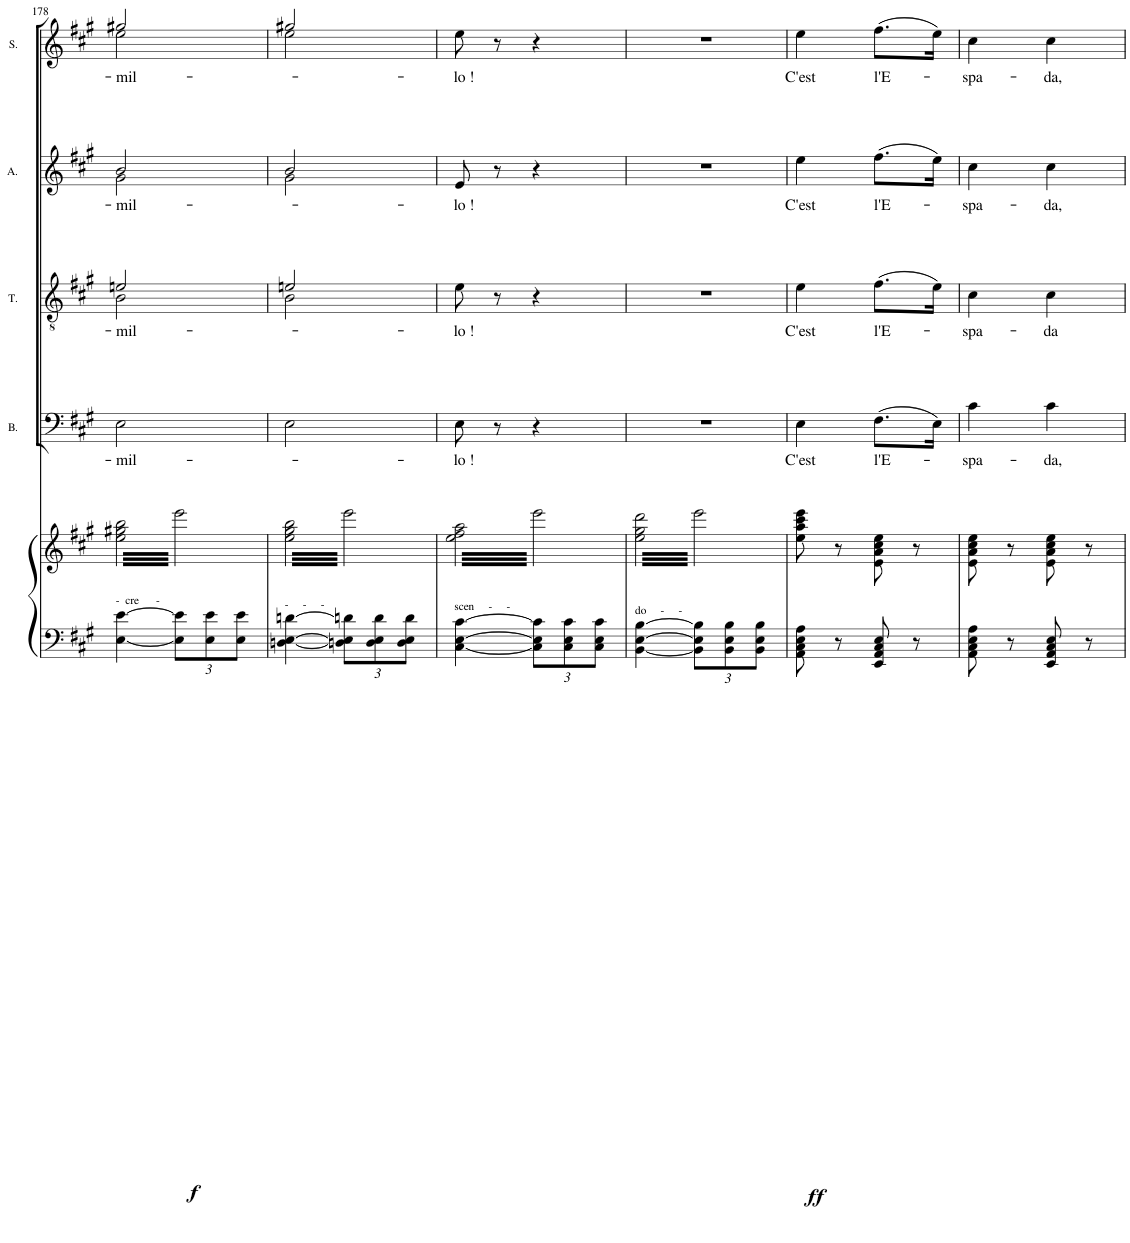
**kern	**kern	**dynam	**kern	**text	**kern	**text	**kern	**text	**kern	**text
*part5	*part5	*part5	*part4	*part4	*part3	*part3	*part2	*part2	*part1	*part1
*staff6	*staff5	*staff5/6	*staff4	*staff4	*staff3	*staff3	*staff2	*staff2	*staff1	*staff1
*I"Piano	*	*	*I"BASSES	*	*I"TENORS.	*	*I"ALTI.	*	*I"SOPRANI	*
*I'Pno	*	*	*I'B.	*	*I'T.	*	*I'A.	*	*I'S.	*
!!LO:PB:g=z
*clefF4	*clefG2	*	*clefF4	*	*clefGv2	*	*clefG2	*	*clefG2	*
*k[f#c#g#]	*k[f#c#g#]	*	*k[f#c#g#]	*	*k[f#c#g#]	*	*k[f#c#g#]	*	*k[f#c#g#]	*
*M2/4	*M2/4	*	*M2/4	*	*M2/4	*	*M2/4	*	*M2/4	*
=178	=178	=178	=178	=178	=178	=178	=178	=178	=178	=178
!LO:TX:a:t=-  cre      -	!	!	!	!	!	!	!	!	!	!
!	!	!LO:DY:b=2	!	!LO:LY:b	!	!LO:LY:b	!	!LO:LY:b	!	!LO:LY:b
*	*	*	*	*	*^	*	*^	*	*^	*
*	*tremolo	*	*	*	*	*	*	*	*	*	*	*	*
[4E\ [4e\	64ee\ 64gg#X\ 64bb\LLLL	f	2E\	-mil-	2en/	2B\	-mil-	2b/	2g#\	-mil-	2gg#X/	2ee\	-mil-
.	64eee\	.	.	.	.	.	.	.	.	.	.	.	.
.	64ee\ 64gg#X\ 64bb\	.	.	.	.	.	.	.	.	.	.	.	.
.	64eee\	.	.	.	.	.	.	.	.	.	.	.	.
.	64ee\ 64gg#X\ 64bb\	.	.	.	.	.	.	.	.	.	.	.	.
.	64eee\	.	.	.	.	.	.	.	.	.	.	.	.
.	64ee\ 64gg#X\ 64bb\	.	.	.	.	.	.	.	.	.	.	.	.
.	64eee\	.	.	.	.	.	.	.	.	.	.	.	.
.	64ee\ 64gg#X\ 64bb\	.	.	.	.	.	.	.	.	.	.	.	.
.	64eee\	.	.	.	.	.	.	.	.	.	.	.	.
.	64ee\ 64gg#X\ 64bb\	.	.	.	.	.	.	.	.	.	.	.	.
.	64eee\	.	.	.	.	.	.	.	.	.	.	.	.
.	64ee\ 64gg#X\ 64bb\	.	.	.	.	.	.	.	.	.	.	.	.
.	64eee\	.	.	.	.	.	.	.	.	.	.	.	.
.	64ee\ 64gg#X\ 64bb\	.	.	.	.	.	.	.	.	.	.	.	.
.	64eee\	.	.	.	.	.	.	.	.	.	.	.	.
*Xbrackettup	*	*	*	*	*	*	*	*	*	*	*	*	*
12E\] 12e\]L	64ee\ 64gg#X\ 64bb\	.	.	.	.	.	.	.	.	.	.	.	.
.	64eee\	.	.	.	.	.	.	.	.	.	.	.	.
.	64ee\ 64gg#X\ 64bb\	.	.	.	.	.	.	.	.	.	.	.	.
.	64eee\	.	.	.	.	.	.	.	.	.	.	.	.
.	64ee\ 64gg#X\ 64bb\	.	.	.	.	.	.	.	.	.	.	.	.
.	64eee\	.	.	.	.	.	.	.	.	.	.	.	.
12E\ 12e\	.	.	.	.	.	.	.	.	.	.	.	.	.
.	64ee\ 64gg#X\ 64bb\	.	.	.	.	.	.	.	.	.	.	.	.
.	64eee\	.	.	.	.	.	.	.	.	.	.	.	.
.	64ee\ 64gg#X\ 64bb\	.	.	.	.	.	.	.	.	.	.	.	.
.	64eee\	.	.	.	.	.	.	.	.	.	.	.	.
.	64ee\ 64gg#X\ 64bb\	.	.	.	.	.	.	.	.	.	.	.	.
12E\ 12e\J	.	.	.	.	.	.	.	.	.	.	.	.	.
.	64eee\	.	.	.	.	.	.	.	.	.	.	.	.
.	64ee\ 64gg#X\ 64bb\	.	.	.	.	.	.	.	.	.	.	.	.
.	64eee\	.	.	.	.	.	.	.	.	.	.	.	.
.	64ee\ 64gg#X\ 64bb\	.	.	.	.	.	.	.	.	.	.	.	.
.	64eee\JJJJ	.	.	.	.	.	.	.	.	.	.	.	.
=179	=179	=179	=179	=179	=179	=179	=179	=179	=179	=179	=179	=179	=179
!LO:TX:a:t=-     -     -	!	!	!	!	!	!	!	!	!	!	!	!	!
[4Dn\ [4E\ [4dn\	64ee\ 64gg#\ 64bb\LLLL	.	2E\	.	2en/	2B\	.	2b/	2g#\	.	2gg#X/	2ee\	.
.	64eee\	.	.	.	.	.	.	.	.	.	.	.	.
.	64ee\ 64gg#\ 64bb\	.	.	.	.	.	.	.	.	.	.	.	.
.	64eee\	.	.	.	.	.	.	.	.	.	.	.	.
.	64ee\ 64gg#\ 64bb\	.	.	.	.	.	.	.	.	.	.	.	.
.	64eee\	.	.	.	.	.	.	.	.	.	.	.	.
.	64ee\ 64gg#\ 64bb\	.	.	.	.	.	.	.	.	.	.	.	.
.	64eee\	.	.	.	.	.	.	.	.	.	.	.	.
.	64ee\ 64gg#\ 64bb\	.	.	.	.	.	.	.	.	.	.	.	.
.	64eee\	.	.	.	.	.	.	.	.	.	.	.	.
.	64ee\ 64gg#\ 64bb\	.	.	.	.	.	.	.	.	.	.	.	.
.	64eee\	.	.	.	.	.	.	.	.	.	.	.	.
.	64ee\ 64gg#\ 64bb\	.	.	.	.	.	.	.	.	.	.	.	.
.	64eee\	.	.	.	.	.	.	.	.	.	.	.	.
.	64ee\ 64gg#\ 64bb\	.	.	.	.	.	.	.	.	.	.	.	.
.	64eee\	.	.	.	.	.	.	.	.	.	.	.	.
12Dn\] 12E\] 12dn\]L	64ee\ 64gg#\ 64bb\	.	.	.	.	.	.	.	.	.	.	.	.
.	64eee\	.	.	.	.	.	.	.	.	.	.	.	.
.	64ee\ 64gg#\ 64bb\	.	.	.	.	.	.	.	.	.	.	.	.
.	64eee\	.	.	.	.	.	.	.	.	.	.	.	.
.	64ee\ 64gg#\ 64bb\	.	.	.	.	.	.	.	.	.	.	.	.
.	64eee\	.	.	.	.	.	.	.	.	.	.	.	.
12D\ 12E\ 12d\	.	.	.	.	.	.	.	.	.	.	.	.	.
.	64ee\ 64gg#\ 64bb\	.	.	.	.	.	.	.	.	.	.	.	.
.	64eee\	.	.	.	.	.	.	.	.	.	.	.	.
.	64ee\ 64gg#\ 64bb\	.	.	.	.	.	.	.	.	.	.	.	.
.	64eee\	.	.	.	.	.	.	.	.	.	.	.	.
.	64ee\ 64gg#\ 64bb\	.	.	.	.	.	.	.	.	.	.	.	.
12D\ 12E\ 12d\J	.	.	.	.	.	.	.	.	.	.	.	.	.
.	64eee\	.	.	.	.	.	.	.	.	.	.	.	.
.	64ee\ 64gg#\ 64bb\	.	.	.	.	.	.	.	.	.	.	.	.
.	64eee\	.	.	.	.	.	.	.	.	.	.	.	.
.	64ee\ 64gg#\ 64bb\	.	.	.	.	.	.	.	.	.	.	.	.
.	64eee\JJJJ	.	.	.	.	.	.	.	.	.	.	.	.
*	*	*	*	*	*v	*v	*	*	*	*	*v	*v	*
*	*	*	*	*	*	*	*v	*v	*	*	*
=180	=180	=180	=180	=180	=180	=180	=180	=180	=180	=180
!LO:TX:a:t=scen     -     -	!	!	!	!	!	!	!	!	!	!
!	!	!	!	!LO:LY:b	!	!LO:LY:b	!	!LO:LY:b	!	!LO:LY:b
[4C#\ [4E\ [4c#\	64ee\ 64ff#\ 64aa\LLLL	.	8E\	-lo !	8e\	-lo !	8e/	-lo !	8ee\	-lo !
.	64eee\	.	.	.	.	.	.	.	.	.
.	64ee\ 64ff#\ 64aa\	.	.	.	.	.	.	.	.	.
.	64eee\	.	.	.	.	.	.	.	.	.
.	64ee\ 64ff#\ 64aa\	.	.	.	.	.	.	.	.	.
.	64eee\	.	.	.	.	.	.	.	.	.
.	64ee\ 64ff#\ 64aa\	.	.	.	.	.	.	.	.	.
.	64eee\	.	.	.	.	.	.	.	.	.
.	64ee\ 64ff#\ 64aa\	.	8r	.	8r	.	8r	.	8r	.
.	64eee\	.	.	.	.	.	.	.	.	.
.	64ee\ 64ff#\ 64aa\	.	.	.	.	.	.	.	.	.
.	64eee\	.	.	.	.	.	.	.	.	.
.	64ee\ 64ff#\ 64aa\	.	.	.	.	.	.	.	.	.
.	64eee\	.	.	.	.	.	.	.	.	.
.	64ee\ 64ff#\ 64aa\	.	.	.	.	.	.	.	.	.
.	64eee\	.	.	.	.	.	.	.	.	.
12C#\] 12E\] 12c#\]L	64ee\ 64ff#\ 64aa\	.	4r	.	4r	.	4r	.	4r	.
.	64eee\	.	.	.	.	.	.	.	.	.
.	64ee\ 64ff#\ 64aa\	.	.	.	.	.	.	.	.	.
.	64eee\	.	.	.	.	.	.	.	.	.
.	64ee\ 64ff#\ 64aa\	.	.	.	.	.	.	.	.	.
.	64eee\	.	.	.	.	.	.	.	.	.
12C#\ 12E\ 12c#\	.	.	.	.	.	.	.	.	.	.
.	64ee\ 64ff#\ 64aa\	.	.	.	.	.	.	.	.	.
.	64eee\	.	.	.	.	.	.	.	.	.
.	64ee\ 64ff#\ 64aa\	.	.	.	.	.	.	.	.	.
.	64eee\	.	.	.	.	.	.	.	.	.
.	64ee\ 64ff#\ 64aa\	.	.	.	.	.	.	.	.	.
12C#\ 12E\ 12c#\J	.	.	.	.	.	.	.	.	.	.
.	64eee\	.	.	.	.	.	.	.	.	.
.	64ee\ 64ff#\ 64aa\	.	.	.	.	.	.	.	.	.
.	64eee\	.	.	.	.	.	.	.	.	.
.	64ee\ 64ff#\ 64aa\	.	.	.	.	.	.	.	.	.
.	64eee\JJJJ	.	.	.	.	.	.	.	.	.
=181	=181	=181	=181	=181	=181	=181	=181	=181	=181	=181
!LO:TX:a:t=do     -     -	!	!	!	!	!	!	!	!	!	!
[4BB\ [4E\ [4B\	64ee\ 64gg#\ 64ddd\LLLL	.	2r	.	2r	.	2r	.	2r	.
.	64eee\	.	.	.	.	.	.	.	.	.
.	64ee\ 64gg#\ 64ddd\	.	.	.	.	.	.	.	.	.
.	64eee\	.	.	.	.	.	.	.	.	.
.	64ee\ 64gg#\ 64ddd\	.	.	.	.	.	.	.	.	.
.	64eee\	.	.	.	.	.	.	.	.	.
.	64ee\ 64gg#\ 64ddd\	.	.	.	.	.	.	.	.	.
.	64eee\	.	.	.	.	.	.	.	.	.
.	64ee\ 64gg#\ 64ddd\	.	.	.	.	.	.	.	.	.
.	64eee\	.	.	.	.	.	.	.	.	.
.	64ee\ 64gg#\ 64ddd\	.	.	.	.	.	.	.	.	.
.	64eee\	.	.	.	.	.	.	.	.	.
.	64ee\ 64gg#\ 64ddd\	.	.	.	.	.	.	.	.	.
.	64eee\	.	.	.	.	.	.	.	.	.
.	64ee\ 64gg#\ 64ddd\	.	.	.	.	.	.	.	.	.
.	64eee\	.	.	.	.	.	.	.	.	.
12BB\] 12E\] 12B\]L	64ee\ 64gg#\ 64ddd\	.	.	.	.	.	.	.	.	.
.	64eee\	.	.	.	.	.	.	.	.	.
.	64ee\ 64gg#\ 64ddd\	.	.	.	.	.	.	.	.	.
.	64eee\	.	.	.	.	.	.	.	.	.
.	64ee\ 64gg#\ 64ddd\	.	.	.	.	.	.	.	.	.
.	64eee\	.	.	.	.	.	.	.	.	.
12BB\ 12E\ 12B\	.	.	.	.	.	.	.	.	.	.
.	64ee\ 64gg#\ 64ddd\	.	.	.	.	.	.	.	.	.
.	64eee\	.	.	.	.	.	.	.	.	.
.	64ee\ 64gg#\ 64ddd\	.	.	.	.	.	.	.	.	.
.	64eee\	.	.	.	.	.	.	.	.	.
.	64ee\ 64gg#\ 64ddd\	.	.	.	.	.	.	.	.	.
12BB\ 12E\ 12B\J	.	.	.	.	.	.	.	.	.	.
.	64eee\	.	.	.	.	.	.	.	.	.
.	64ee\ 64gg#\ 64ddd\	.	.	.	.	.	.	.	.	.
.	64eee\	.	.	.	.	.	.	.	.	.
.	64ee\ 64gg#\ 64ddd\	.	.	.	.	.	.	.	.	.
.	64eee\JJJJ	.	.	.	.	.	.	.	.	.
*	*Xtremolo	*	*	*	*	*	*	*	*	*
=182	=182	=182	=182	=182	=182	=182	=182	=182	=182	=182
!	!	!LO:DY:b=2	!	!LO:LY:b	!	!LO:LY:b	!	!LO:LY:b	!	!LO:LY:b
8AA\ 8C#\ 8E\ 8A\	8ee\ 8aa\ 8ccc#\ 8eee\	ff	4E\	C'est	4e\	C'est	4ee\	C'est	4ee\	C'est
.	.	.	.	.	.	.	.	.	.	.
.	.	.	.	.	.	.	.	.	.	.
.	.	.	.	.	.	.	.	.	.	.
.	.	.	.	.	.	.	.	.	.	.
.	.	.	.	.	.	.	.	.	.	.
.	.	.	.	.	.	.	.	.	.	.
.	.	.	.	.	.	.	.	.	.	.
8r	8r	.	.	.	.	.	.	.	.	.
.	.	.	.	.	.	.	.	.	.	.
.	.	.	.	.	.	.	.	.	.	.
.	.	.	.	.	.	.	.	.	.	.
.	.	.	.	.	.	.	.	.	.	.
.	.	.	.	.	.	.	.	.	.	.
.	.	.	.	.	.	.	.	.	.	.
.	.	.	.	.	.	.	.	.	.	.
!	!	!	!	!LO:LY:b	!	!LO:LY:b	!	!LO:LY:b	!	!LO:LY:b
8EE/ 8AA/ 8C#/ 8E/	8e\ 8a\ 8cc#\ 8ee\	.	(8.F#\L	l'E-	(8.f#\L	l'E-	(8.ff#\L	l'E-	(8.ff#\L	l'E-
8r	8r	.	.	.	.	.	.	.	.	.
.	.	.	16E\Jk)	.	16e\Jk)	.	16ee\Jk)	.	16ee\Jk)	.
=183	=183	=183	=183	=183	=183	=183	=183	=183	=183	=183
!	!	!	!	!LO:LY:b	!	!LO:LY:b	!	!LO:LY:b	!	!LO:LY:b
8AA\ 8C#\ 8E\ 8A\	8e\ 8a\ 8cc#\ 8ee\	.	4c#\	-spa-	4c#\	-spa-	4cc#\	-spa-	4cc#\	-spa-
8r	8r	.	.	.	.	.	.	.	.	.
!	!	!	!	!LO:LY:b	!	!LO:LY:b	!	!LO:LY:b	!	!LO:LY:b
8EE/ 8AA/ 8C#/ 8E/	8e\ 8a\ 8cc#\ 8ee\	.	4c#\	-da,	4c#\	-da	4cc#\	-da,	4cc#\	-da,
8r	8r	.	.	.	.	.	.	.	.	.
=	=	=	=	=	=	=	=	=	=	=
*-	*-	*-	*-	*-	*-	*-	*-	*-	*-	*-
